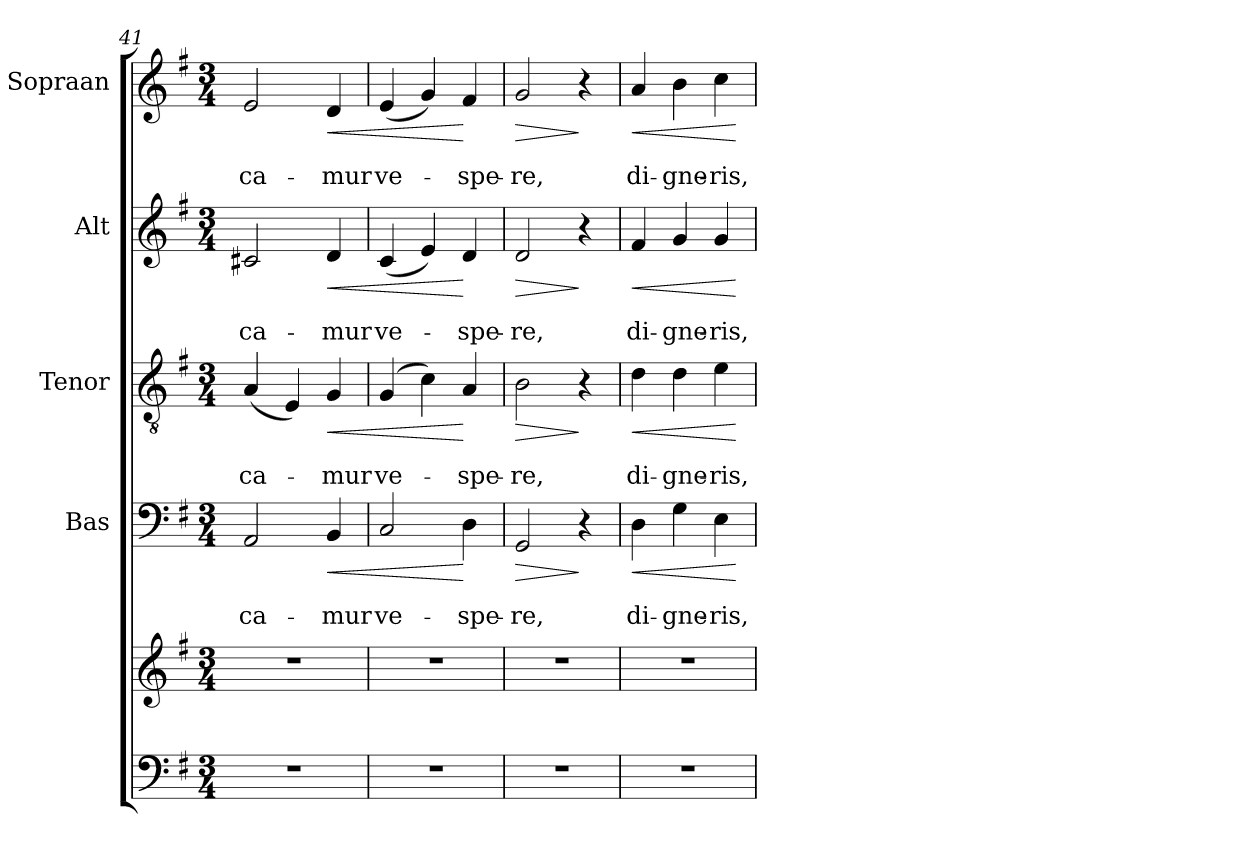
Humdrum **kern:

**kern	**kern	**kern	**text	**text	**dynam	**kern	**text	**text	**dynam	**kern	**text	**text	**dynam	**kern	**text	**text	**dynam
*part5	*part5	*part4	*part4	*part4	*part4	*part3	*part3	*part3	*part3	*part2	*part2	*part2	*part2	*part1	*part1	*part1	*part1
*staff6	*staff5	*staff4	*staff4	*staff4	*staff4	*staff3	*staff3	*staff3	*staff3	*staff2	*staff2	*staff2	*staff2	*staff1	*staff1	*staff1	*staff1
*	*	*I"Bas	*	*	*	*I"Tenor	*	*	*	*I"Alt	*	*	*	*I"Sopraan	*	*	*
!!LO:LB:g=z
*clefF4	*clefG2	*clefF4	*	*	*	*clefGv2	*	*	*	*clefG2	*	*	*	*clefG2	*	*	*
*k[f#]	*k[f#]	*k[f#]	*	*	*	*k[f#]	*	*	*	*k[f#]	*	*	*	*k[f#]	*	*	*
*G:	*G:	*G:	*	*	*	*G:	*	*	*	*G:	*	*	*	*G:	*	*	*
*M3/4	*M3/4	*M3/4	*	*	*	*M3/4	*	*	*	*M3/4	*	*	*	*M3/4	*	*	*
=41	=41	=41	=41	=41	=41	=41	=41	=41	=41	=41	=41	=41	=41	=41	=41	=41	=41
!	!	!	!	!LO:LY:b	!	!	!	!LO:LY:b	!	!	!	!LO:LY:b	!	!	!	!LO:LY:b	!
2.r	2.r	2AA/	.	-ca-	.	(<4A/	.	-ca-	.	2c#X/	.	-ca-	.	2e/	.	-ca-	.
.	.	.	.	.	.	4E/)	.	.	.	.	.	.	.	.	.	.	.
!	!	!	!	!LO:LY:b	!LO:HP:b	!	!	!LO:LY:b	!LO:HP:b	!	!	!LO:LY:b	!LO:HP:b	!	!	!LO:LY:b	!LO:HP:b
.	.	4BB/	.	-mur	<	4G/	.	-mur	<	4d/	.	-mur	<	4d/	.	-mur	<
=42	=42	=42	=42	=42	=42	=42	=42	=42	=42	=42	=42	=42	=42	=42	=42	=42	=42
!	!	!	!	!LO:LY:b	!	!	!	!LO:LY:b	!	!	!	!LO:LY:b	!	!	!	!LO:LY:b	!
2.r	2.r	2C/	.	ve-	.	(4G/	.	ve-	.	(<4c/	.	ve-	.	(<4e/	.	ve-	.
.	.	.	.	.	.	4c\)	.	.	.	4e/)	.	.	.	4g/)	.	.	.
!	!	!	!	!LO:LY:b	!	!	!	!LO:LY:b	!	!	!	!LO:LY:b	!	!	!	!LO:LY:b	!
.	.	4D\	.	-spe-	[	4A/	.	-spe-	[	4d/	.	-spe-	[	4f#/	.	-spe-	[
=43	=43	=43	=43	=43	=43	=43	=43	=43	=43	=43	=43	=43	=43	=43	=43	=43	=43
!	!	!	!	!LO:LY:b	!LO:HP:b	!	!	!LO:LY:b	!LO:HP:b	!	!	!LO:LY:b	!LO:HP:b	!	!	!LO:LY:b	!LO:HP:b
2.r	2.r	2GG/	.	-re,	>	2B\	.	-re,	>	2d/	.	-re,	>	2g/	.	-re,	>
.	.	4r	.	.	]	4r	.	.	]	4r	.	.	]	4r	.	.	]
=44	=44	=44	=44	=44	=44	=44	=44	=44	=44	=44	=44	=44	=44	=44	=44	=44	=44
!	!	!	!	!LO:LY:b	!LO:HP:b	!	!	!LO:LY:b	!LO:HP:b	!	!	!LO:LY:b	!LO:HP:b	!	!	!LO:LY:b	!LO:HP:b
2.r	2.r	4D\	.	di-	<	4d\	.	di-	<	4f#/	.	di-	<	4a/	.	di-	<
!	!	!	!	!LO:LY:b	!	!	!	!LO:LY:b	!	!	!	!LO:LY:b	!	!	!	!LO:LY:b	!
.	.	4G\	.	-gne-	.	4d\	.	-gne-	.	4g/	.	-gne-	.	4b\	.	-gne-	.
!	!	!	!	!LO:LY:b	!	!	!	!LO:LY:b	!	!	!	!LO:LY:b	!	!	!	!LO:LY:b	!
.	.	4E\	.	-ris,	.	4e\	.	-ris,	.	4g/	.	-ris,	.	4cc\	.	-ris,	.
.	.	.	.	.	[	.	.	.	[	.	.	.	[	.	.	.	[
=	=	=	=	=	=	=	=	=	=	=	=	=	=	=	=	=	=
*-	*-	*-	*-	*-	*-	*-	*-	*-	*-	*-	*-	*-	*-	*-	*-	*-	*-
